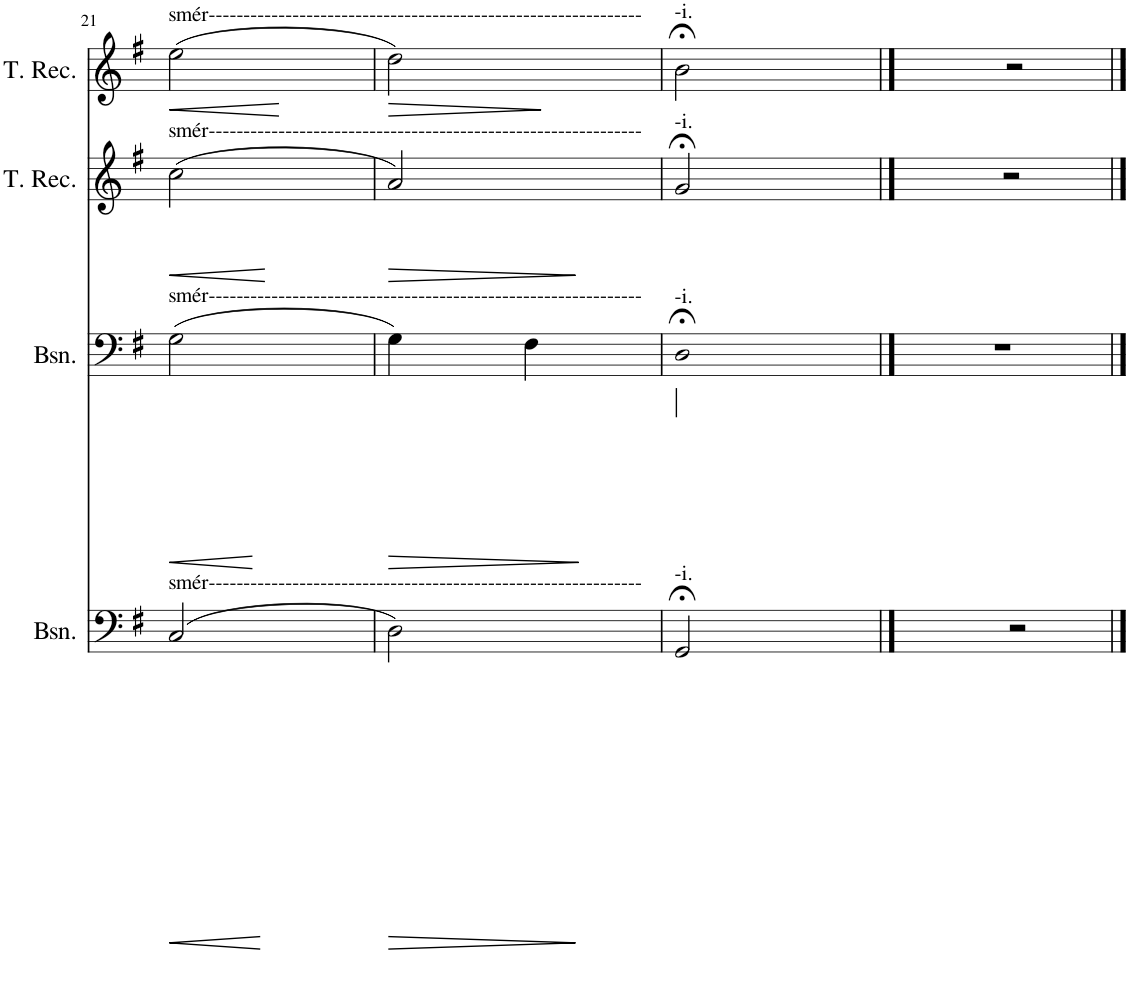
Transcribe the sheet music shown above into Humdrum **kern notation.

**kern	**dynam	**kern	**dynam	**kern	**dynam	**kern	**dynam
*part4	*part4	*part3	*part3	*part2	*part2	*part1	*part1
*staff4	*staff4	*staff3	*staff3	*staff2	*staff2	*staff1	*staff1
*I"Bassoon	*	*I"Bassoon	*	*I"Tenor Recorder	*	*I"Tenor Recorder	*
*I'Bsn.	*	*I'Bsn.	*	*I'T. Rec.	*	*I'T. Rec.	*
!!LO:PB:g=z
*clefF4	*	*clefF4	*	*clefG2	*	*clefG2	*
*k[f#]	*	*k[f#]	*	*k[f#]	*	*k[f#]	*
*M2/4	*	*M2/4	*	*M2/4	*	*M2/4	*
=21	=21	=21	=21	=21	=21	=21	=21
!	!	!	!	!	!	!LO:TX:a:t=smér--------------------------------------------------------------	!
!	!	!	!	!LO:TX:a:t=smér--------------------------------------------------------------	!	!	!
!	!	!LO:TX:a:t=smér--------------------------------------------------------------	!	!	!	!	!
!LO:TX:a:t=smér--------------------------------------------------------------	!	!	!	!	!	!	!
!	!LO:HP:b	!	!LO:HP:b	!	!LO:HP:b	!	!LO:HP:b
(2C/	<	(2G\	<	(2cc\	<	(2ee\	<
.	[	.	[	.	[	.	[
=22	=22	=22	=22	=22	=22	=22	=22
!	!LO:HP:b	!	!LO:HP:b	!	!LO:HP:b	!	!LO:HP:b
2D\)	>	4G\)	>	2a/)	>	2dd\)	>
.	.	4F#\	.	.	.	.	.
.	]	.	]	.	]	.	]
=23	=23	=23	=23	=23	=23	=23	=23
!	!	!	!	!	!	!LO:TX:a:t=-i.	!
!	!	!	!	!LO:TX:a:t=-i.	!	!	!
!	!	!LO:TX:a:t=-i.	!	!	!	!	!
!LO:TX:a:t=-i.	!	!	!	!	!	!	!
2GG;</	.	2D;<\	.	2g;</	.	2b;<\	.
==24	==24	==24	==24	==24	==24	==24	==24
2r	.	2r	.	2r	.	2r	.
==	==	==	==	==	==	==	==
*-	*-	*-	*-	*-	*-	*-	*-
